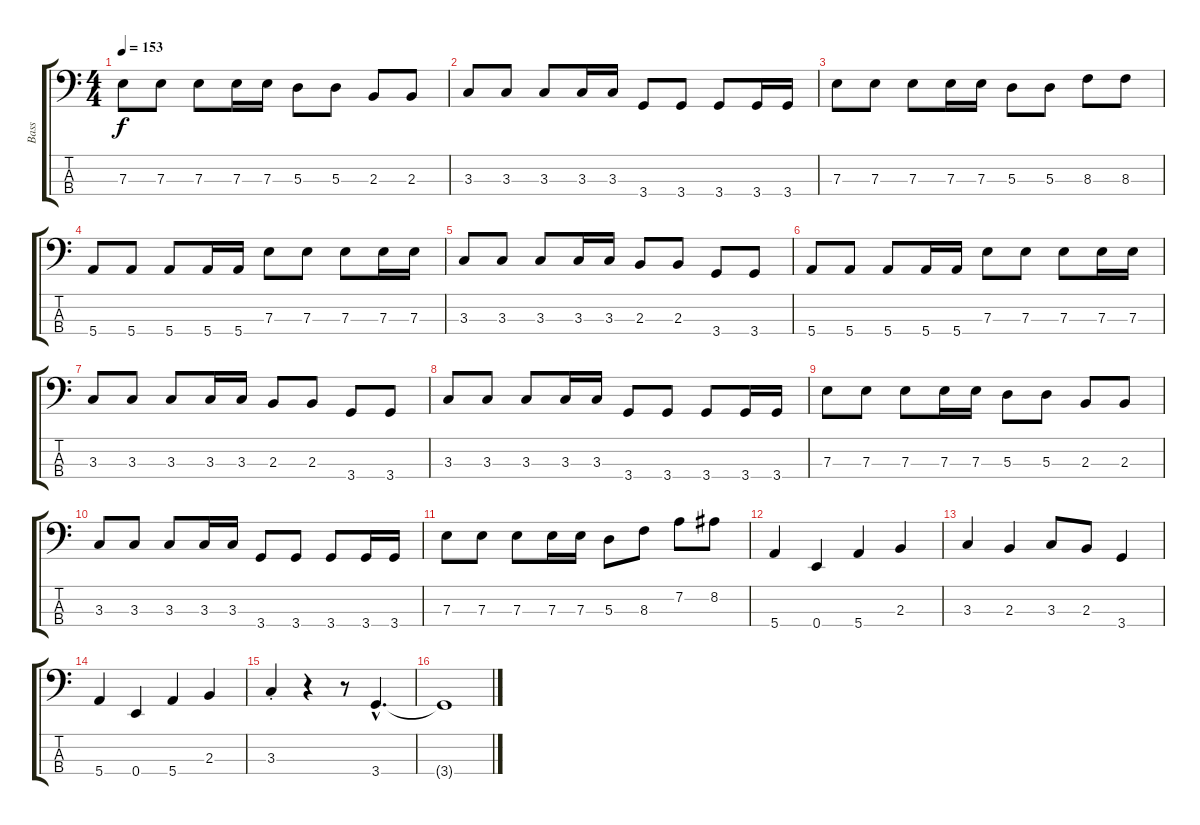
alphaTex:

\track ("Bass" "Bass") {instrument electricbasspick}
\staff {score tabs}
\tuning (G2 D2 A1 E1) {hide}
\ts (4 4)
\tempo 153
\clef f4
\ks c
7.3.8{dy f} 7.3.8 7.3.8 7.3.16 7.3.16 5.3.8 5.3.8 2.3.8 2.3.8 |
3.3.8 3.3.8 3.3.8 3.3.16 3.3.16 3.4.8 3.4.8 3.4.8 3.4.16 3.4.16 |
7.3.8 7.3.8 7.3.8 7.3.16 7.3.16 5.3.8 5.3.8 8.3.8 8.3.8 |
5.4.8 5.4.8 5.4.8 5.4.16 5.4.16 7.3.8 7.3.8 7.3.8 7.3.16 7.3.16 |
3.3.8 3.3.8 3.3.8 3.3.16 3.3.16 2.3.8 2.3.8 3.4.8 3.4.8 |
5.4.8 5.4.8 5.4.8 5.4.16 5.4.16 7.3.8 7.3.8 7.3.8 7.3.16 7.3.16 |
3.3.8 3.3.8 3.3.8 3.3.16 3.3.16 2.3.8 2.3.8 3.4.8 3.4.8 |
3.3.8 3.3.8 3.3.8 3.3.16 3.3.16 3.4.8 3.4.8 3.4.8 3.4.16 3.4.16 |
7.3.8 7.3.8 7.3.8 7.3.16 7.3.16 5.3.8 5.3.8 2.3.8 2.3.8 |
3.3.8 3.3.8 3.3.8 3.3.16 3.3.16 3.4.8 3.4.8 3.4.8 3.4.16 3.4.16 |
7.3.8 7.3.8 7.3.8 7.3.16 7.3.16 5.3.8 8.3.8 7.2.8 8.2.8 |
5.4.4 0.4.4 5.4.4 2.3.4 |
3.3.4 2.3.4 3.3.8 2.3.8 3.4.4 |
5.4.4 0.4.4 5.4.4 2.3.4 |
3.3{st}.4 r.4 r.8 3.4{hac}.4{d} |
3.4{t}.1
